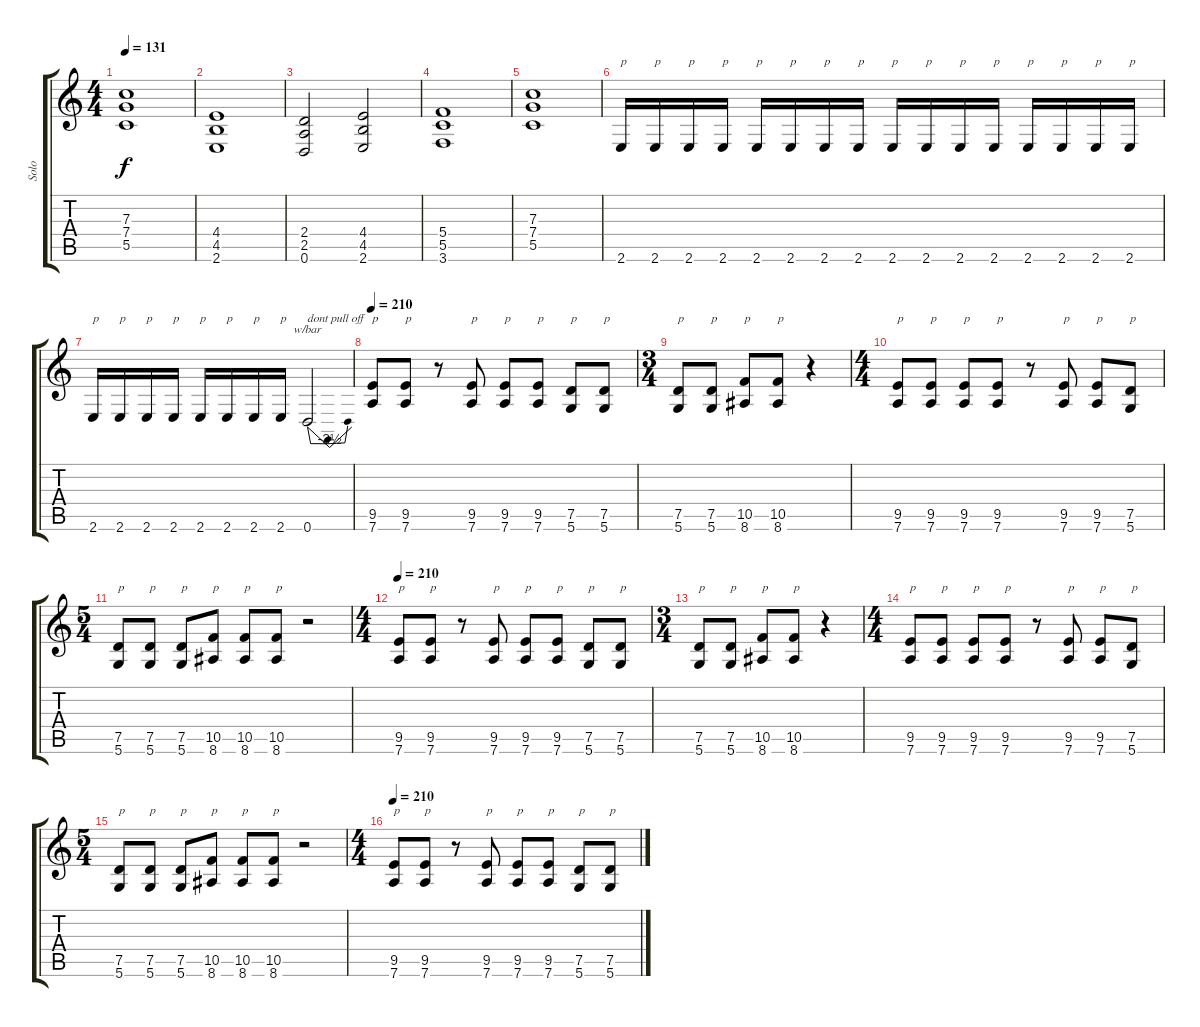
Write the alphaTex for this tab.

\track ("Solo" "Solo") {instrument distortionguitar}
\staff {score tabs}
\tuning (D4 A3 F3 C3 G2 D2) {hide}
\ts (4 4)
\tempo 131
\clef g2
\ks c
(7.3 7.4 5.5).1{dy f} |
(4.4 4.5 2.6).1 |
(2.4 2.5 0.6).2 (4.4 4.5 2.6).2 |
(5.4 5.5 3.6).1 |
(7.3 7.4 5.5).1 |
2.6.16{txt "p"} 2.6.16{txt "p"} 2.6.16{txt "p"} 2.6.16{txt "p"} 2.6.16{txt "p"} 2.6.16{txt "p"} 2.6.16{txt "p"} 2.6.16{txt "p"} 2.6.16{txt "p"} 2.6.16{txt "p"} 2.6.16{txt "p"} 2.6.16{txt "p"} 2.6.16{txt "p"} 2.6.16{txt "p"} 2.6.16{txt "p"} 2.6.16{txt "p"} |
2.6.16{txt "p"} 2.6.16{txt "p"} 2.6.16{txt "p"} 2.6.16{txt "p"} 2.6.16{txt "p"} 2.6.16{txt "p"} 2.6.16{txt "p"} 2.6.16{txt "p"} 0.6.2{tbe (dip default 0 0 30 -14 60 0) txt "dont pull off"} |
\tempo 210
(9.5 7.6).8{txt "p"} (9.5 7.6).8{txt "p"} r.8 (9.5 7.6).8{txt "p"} (9.5 7.6).8{txt "p"} (9.5 7.6).8{txt "p"} (7.5 5.6).8{txt "p"} (7.5 5.6).8{txt "p"} |
\ts (3 4)
(7.5 5.6).8{txt "p"} (7.5 5.6).8{txt "p"} (10.5 8.6).8{txt "p"} (10.5 8.6).8{txt "p"} r.4 |
\ts (4 4)
(9.5 7.6).8{txt "p"} (9.5 7.6).8{txt "p"} (9.5 7.6).8{txt "p"} (9.5 7.6).8{txt "p"} r.8 (9.5 7.6).8{txt "p"} (9.5 7.6).8{txt "p"} (7.5 5.6).8{txt "p"} |
\ts (5 4)
(7.5 5.6).8{txt "p"} (7.5 5.6).8{txt "p"} (7.5 5.6).8{txt "p"} (10.5 8.6).8{txt "p"} (10.5 8.6).8{txt "p"} (10.5 8.6).8{txt "p"} r.2 |
\ts (4 4)
\tempo 210
(9.5 7.6).8{txt "p"} (9.5 7.6).8{txt "p"} r.8 (9.5 7.6).8{txt "p"} (9.5 7.6).8{txt "p"} (9.5 7.6).8{txt "p"} (7.5 5.6).8{txt "p"} (7.5 5.6).8{txt "p"} |
\ts (3 4)
(7.5 5.6).8{txt "p"} (7.5 5.6).8{txt "p"} (10.5 8.6).8{txt "p"} (10.5 8.6).8{txt "p"} r.4 |
\ts (4 4)
(9.5 7.6).8{txt "p"} (9.5 7.6).8{txt "p"} (9.5 7.6).8{txt "p"} (9.5 7.6).8{txt "p"} r.8 (9.5 7.6).8{txt "p"} (9.5 7.6).8{txt "p"} (7.5 5.6).8{txt "p"} |
\ts (5 4)
(7.5 5.6).8{txt "p"} (7.5 5.6).8{txt "p"} (7.5 5.6).8{txt "p"} (10.5 8.6).8{txt "p"} (10.5 8.6).8{txt "p"} (10.5 8.6).8{txt "p"} r.2 |
\ts (4 4)
\tempo 210
(9.5 7.6).8{txt "p"} (9.5 7.6).8{txt "p"} r.8 (9.5 7.6).8{txt "p"} (9.5 7.6).8{txt "p"} (9.5 7.6).8{txt "p"} (7.5 5.6).8{txt "p"} (7.5 5.6).8{txt "p"}
